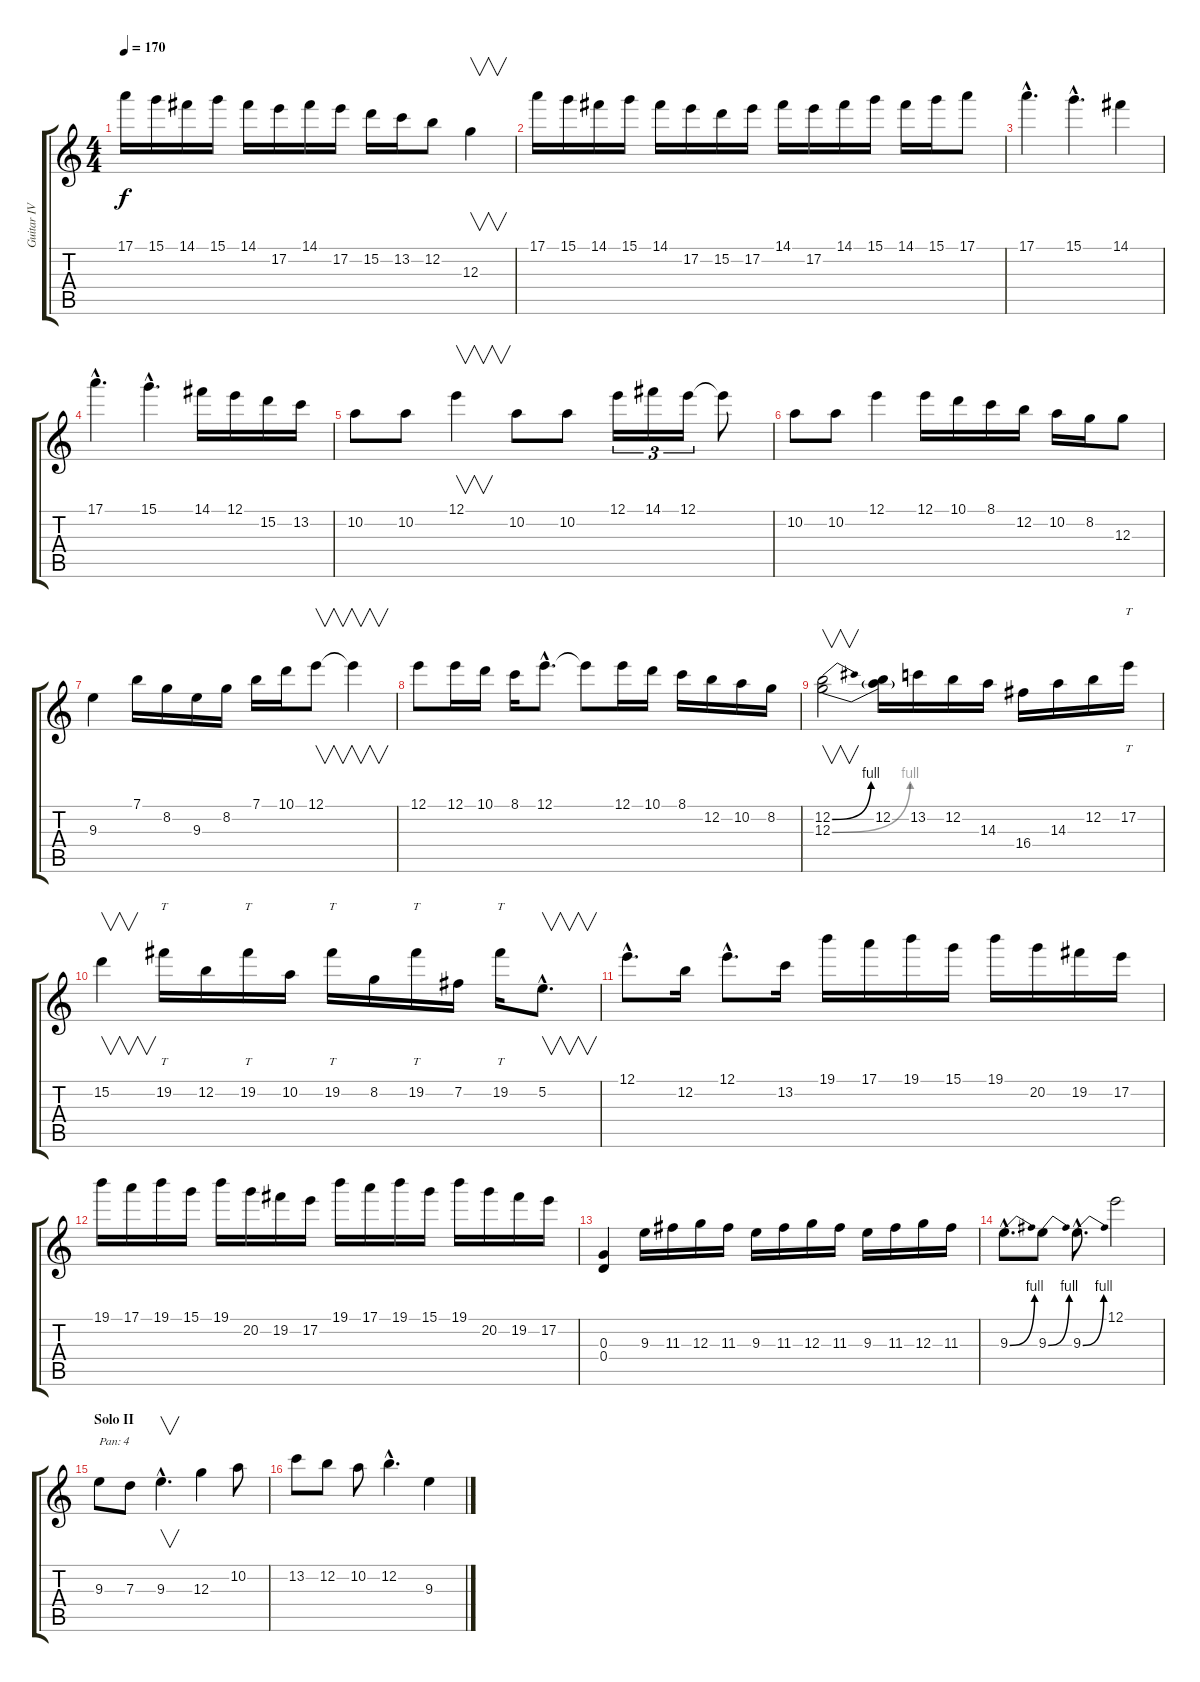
\track ("Guitar IV" "Guitar IV") {instrument distortionguitar}
\staff {score tabs}
\tuning (E4 B3 G3 D3 A2 E2) {hide}
\ts (4 4)
\tempo 170
\clef g2
\ks c
17.1.16{dy f} 15.1.16 14.1.16 15.1.16 14.1.16 17.2.16 14.1.16 17.2.16 15.2.16 13.2.16 12.2.8 12.3.4{v} |
17.1.16 15.1.16 14.1.16 15.1.16 14.1.16 17.2.16 15.2.16 17.2.16 14.1.16 17.2.16 14.1.16 15.1.16 14.1.16 15.1.16 17.1.8 |
17.1{hac}.4{d} 15.1{hac}.4{d} 14.1.4 |
17.1{hac}.4{d} 15.1{hac}.4{d} 14.1.16 12.1.16 15.2.16 13.2.16 |
10.2.8 10.2.8 12.1.4{v} 10.2.8 10.2.8 12.1.16{tu (3 2)} 14.1.16{tu (3 2)} 12.1.16{tu (3 2)} 12.1{t}.8 |
10.2.8 10.2.8 12.1.4 12.1.16 10.1.16 8.1.16 12.2.16 10.2.16 8.2.16 12.3.8 |
9.3.4 7.1.16 8.2.16 9.3.16 8.2.16 7.1.16 10.1.16 12.1.8{v} 12.1{t}.4{v} |
12.1.8 12.1.16 10.1.16 8.1.16 12.1{hac}.8{d} 12.1{t}.8 12.1.16 10.1.16 8.1.16 12.2.16 10.2.16 8.2.16 |
(12.2{be (bend 0 0 60 4)} 12.3{be (bend 0 0 60 4)}).2{v} (12.2 12.3{t}).16 13.2.16 12.2.16 14.3.16 16.4.16 14.3.16 12.2.16 17.2.16{tt} |
15.2.4{v} 19.2.16{tt} 12.2.16 19.2.16{tt} 10.2.16 19.2.16{tt} 8.2.16 19.2.16{tt} 7.2.16 19.2.16{tt} 5.2{hac}.8{v d} |
12.1{hac}.8{d} 12.2.16 12.1{hac}.8{d} 13.2.16 19.1.16 17.1.16 19.1.16 15.1.16 19.1.16 20.2.16 19.2.16 17.2.16 |
19.1.16 17.1.16 19.1.16 15.1.16 19.1.16 20.2.16 19.2.16 17.2.16 19.1.16 17.1.16 19.1.16 15.1.16 19.1.16 20.2.16 19.2.16 17.2.16 |
(0.3 0.4).4 9.3.16 11.3.16 12.3.16 11.3.16 9.3.16 11.3.16 12.3.16 11.3.16 9.3.16 11.3.16 12.3.16 11.3.16 |
9.3{be (bend 0 0 60 4) hac}.8{d} 9.3{be (bend 0 0 60 4)}.8 9.3{be (bend 0 0 60 4) hac}.8{d} 12.1.2 |
\section ("" "Solo II")
9.3.8{txt "Pan: 4" balance 12} 7.3.8 9.3{hac}.4{v d} 12.3.4 10.2.8 |
13.2.8 12.2.8 10.2.8 12.2{hac}.4{d} 9.3.4
